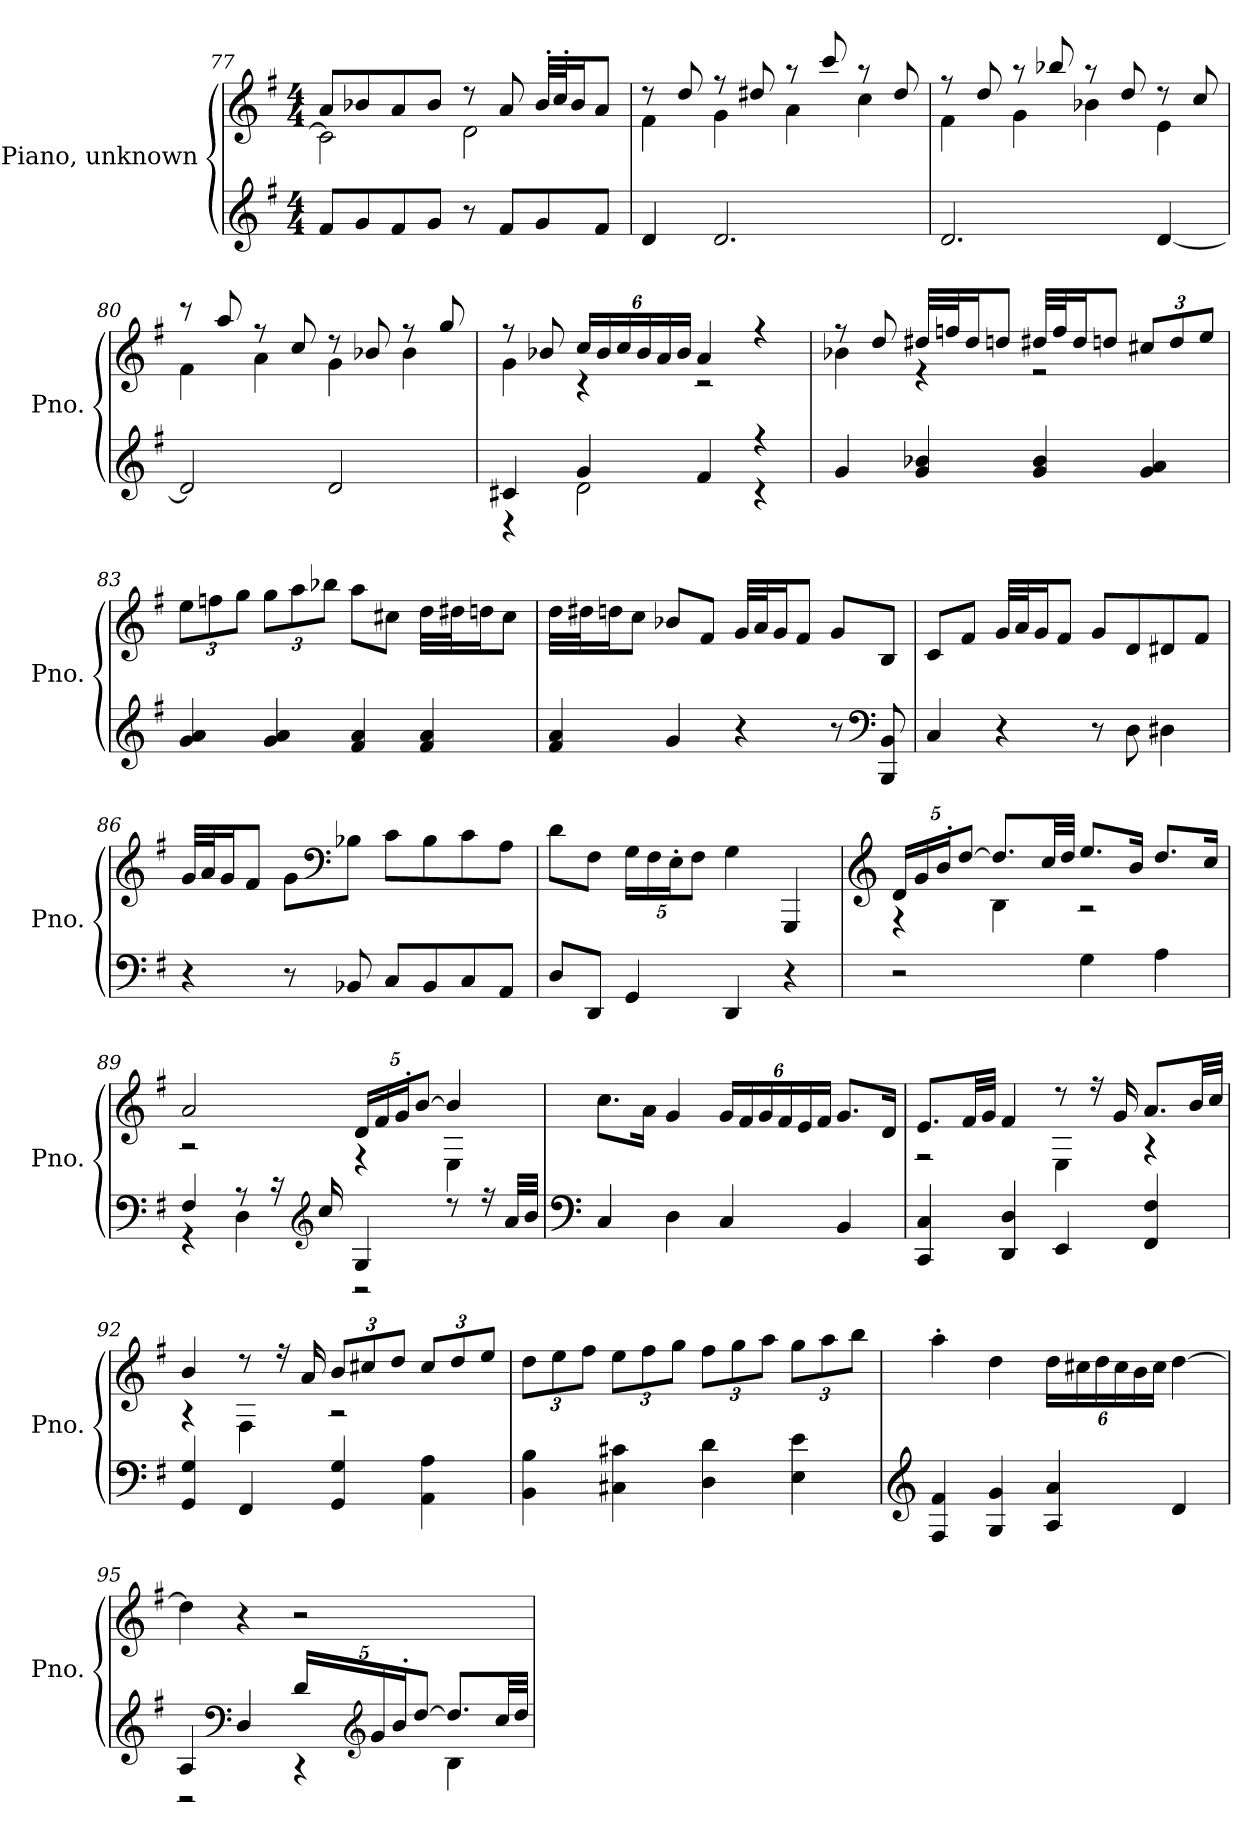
**kern	**kern
*part1	*part1
*staff2	*staff1
*I"Piano, unknown	*
*I'Pno.	*
*clefG2	*clefG2
*k[f#]	*k[f#]
*M4/4	*M4/4
=77	=77
*	*^
8f#/L	8a/L	2c#\]
8g/	8b-X/	.
8f#/	8a/	.
8g/J	8b-/J	.
8r	8r	2d\
8f#/L	8a/	.
8g/	32b-'/LLL	.
.	32cc'/J	.
.	16b-/J	.
8f#/J	8a/J	.
=78	=78	=78
4d/	8r	4f#\
.	8dd/	.
2.d/	8r	4g\
.	8dd#X/	.
.	8r	4a\
.	8ccc/	.
.	8r	4cc\
.	8dd#/	.
!!LO:LB:g=z	!!
=79	=79	=79
2.d/	8r	4f#\
.	8dd/	.
.	8r	4g\
.	8bb-X/	.
.	8r	4b-X\
.	8dd/	.
[4d/	8r	4e\
.	8cc/	.
=80	=80	=80
2d/]	8r	4f#\
.	8aa/	.
.	8r	4a\
.	8cc/	.
2d/	8r	4g\
.	8b-X/	.
.	8r	4b-\
.	8gg/	.
=81	=81	=81
*^	*	*
4c#X/	4r	8r	4g\
.	.	8b-X/	.
*	*	*Xbrackettup	*
4g/	2d\	24cc/LL	4r
.	.	24b-/	.
.	.	24cc/	.
.	.	24b-/	.
.	.	24a/	.
.	.	24b-/JJ	.
4f#/	.	4a/	2r
4r	4r	4r	.
*v	*v	*	*
!!LO:LB:g=z	!!
=82	=82	=82
4g/	8r	4b-X\
.	8dd/	.
4g/ 4b-X/	32dd#X/LLL	4r
.	32ffn/J	.
.	16dd#/J	.
.	8ddn/J	.
4g/ 4b-/	32dd#X/LLL	2r
.	32ff/J	.
.	16dd#/J	.
.	8ddn/J	.
4g/ 4a/	12cc#X/L	.
.	12dd/	.
.	12ee/J	.
*	*v	*v
=83	=83
4g/ 4a/	12ee\L
.	12ffn\
.	12gg\J
4g/ 4a/	12gg\L
.	12aa\
.	12bb-X\J
4f#/ 4a/	8aa\L
.	8cc#X\J
4f#/ 4a/	32dd\LLL
.	32dd#X\J
.	16ddn\J
.	8cc#\J
!!LO:LB:g=z
=84	=84
4f#/ 4a/	32dd\LLL
.	32dd#X\J
.	16ddn\J
.	8cc\J
4g/	8b-X/L
.	8f#/J
4r	32g/LLL
.	32a/J
.	16g/J
.	8f#/J
8r	8g/L
*clefF4	*
8BBB/ 8BB/	8B/J
=85	=85
4C/	8c/L
.	8f#/J
4r	32g/LLL
.	32a/J
.	16g/J
.	8f#/J
8r	8g/L
8D\	8d/
4D#X\	8d#X/
.	8f#/J
=86	=86
4r	32g/LLL
.	32a/J
.	16g/J
.	8f#/J
8r	8g\L
*	*clefF4
8BB-X/	8B-X\J
8C/L	8c\L
8BB-/	8B-\
8C/	8c\
8AA/J	8A\J
!!LO:PB:g=z
=87	=87
8D/L	8d\L
8DD/J	8F#\J
4GG/	20G\LL
.	20F#\
.	20E'\J
.	10F#\J
4DD/	4G\
4r	4GGG/
=88	=88
*	*clefG2
*	*^
2r	20d/LL	4r
.	20g/	.
.	20b'/J	.
.	[10dd/J	.
.	8.dd/L]	4B\
.	32cc/LL	.
.	32dd/JJJ	.
4G\	8.ee/L	2r
.	16b/Jk	.
4A\	8.dd/L	.
.	16cc/Jk	.
=89	=89	=89
*^	*	*
4F#/	4r	2a/	2r
8r	4D\	.	.
16r	.	.	.
*clefG2	*	*	*
16cc/	.	.	.
4G/	2r	20d/LL	4r
.	.	20f#/	.
.	.	20g'/J	.
.	.	[10b/J	.
8r	.	4b/]	4E\
16r	.	.	.
32a/LLL	.	.	.
32b/JJJ	.	.	.
*v	*v	*	*
*	*v	*v
!!LO:LB:g=z
=90	=90
*clefF4	*
4C/	8.cc\L
.	16a\Jk
4D\	4g/
4C/	24g/LL
.	24f#/
.	24g/
.	24f#/
.	24e/
.	24f#/JJ
4BB/	8.g/L
.	16d/Jk
=91	=91
*	*^
4CC/ 4C/	8.e/L	2r
.	32f#/LL	.
.	32g/JJJ	.
4DD/ 4D/	4f#/	.
4EE/	8r	4E\
.	16r	.
.	16g/	.
4FF#/ 4F#/	8.a/L	4r
.	32b/LL	.
.	32cc/JJJ	.
=92	=92	=92
4GG/ 4G/	4b/	4r
4FF#/	8r	4F#\
.	16r	.
.	16a/	.
4GG/ 4G/	12b/L	2r
.	12cc#X/	.
.	12dd/J	.
4AA\ 4A\	12cc#/L	.
.	12dd/	.
.	12ee/J	.
*	*v	*v
!!LO:LB:g=z
=93	=93
4BB\ 4B\	12dd\L
.	12ee\
.	12ff#\J
4C#X\ 4c#X\	12ee\L
.	12ff#\
.	12gg\J
4D\ 4d\	12ff#\L
.	12gg\
.	12aa\J
4E\ 4e\	12gg\L
.	12aa\
.	12bb\J
=94	=94
*clefG2	*
4F#/ 4f#/	4aa'\
4G/ 4g/	4dd\
4A/ 4a/	24dd\LL
.	24cc#X\
.	24dd\
.	24cc#\
.	24b\
.	24cc#\JJ
4d/	[4dd\
=95	=95
*^	*
4A/	2r	4dd\]
*clefF4	*	*
4D/	.	4r
*Xbrackettup	*	*
20d/LL	4r	2r
*clefG2	*	*
20g/	.	.
20b'/J	.	.
[10dd/J	.	.
8.dd/L]	4B\	.
32cc/LL	.	.
32dd/JJJ	.	.
*v	*v	*
=	=
*-	*-
